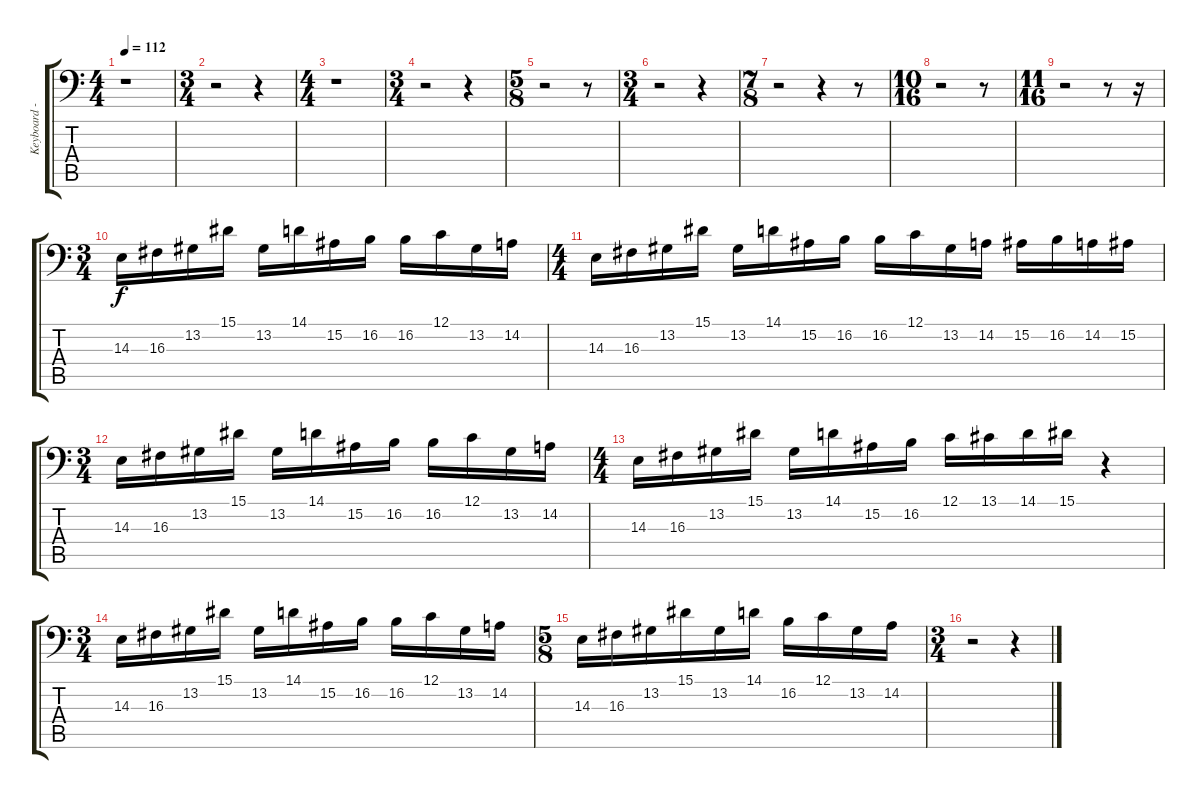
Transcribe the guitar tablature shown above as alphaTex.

\track ("Keyboard - Jordan Rudess" "Keyboard -") {instrument acousticgrandpiano}
\staff {score tabs}
\tuning (C3 G2 D2 A1 E1 B0) {hide}
\ts (4 4)
\tempo 112
\clef f4
\ks c
r.1{dy f} |
\ts (3 4)
r.2 r.4 |
\ts (4 4)
r.1 |
\ts (3 4)
r.2 r.4 |
\ts (5 8)
r.2 r.8 |
\ts (3 4)
r.2 r.4 |
\ts (7 8)
r.2 r.4 r.8 |
\ts (10 16)
r.2 r.8 |
\ts (11 16)
r.2 r.8 r.16 |
\ts (3 4)
14.3.16 16.3.16 13.2.16 15.1.16 13.2.16 14.1.16 15.2.16 16.2.16 16.2.16 12.1.16 13.2.16 14.2.16 |
\ts (4 4)
14.3.16 16.3.16 13.2.16 15.1.16 13.2.16 14.1.16 15.2.16 16.2.16 16.2.16 12.1.16 13.2.16 14.2.16 15.2.16 16.2.16 14.2.16 15.2.16 |
\ts (3 4)
14.3.16 16.3.16 13.2.16 15.1.16 13.2.16 14.1.16 15.2.16 16.2.16 16.2.16 12.1.16 13.2.16 14.2.16 |
\ts (4 4)
14.3.16 16.3.16 13.2.16 15.1.16 13.2.16 14.1.16 15.2.16 16.2.16 12.1.16 13.1.16 14.1.16 15.1.16 r.4 |
\ts (3 4)
14.3.16 16.3.16 13.2.16 15.1.16 13.2.16 14.1.16 15.2.16 16.2.16 16.2.16 12.1.16 13.2.16 14.2.16 |
\ts (5 8)
14.3.16 16.3.16 13.2.16 15.1.16 13.2.16 14.1.16 16.2.16 12.1.16 13.2.16 14.2.16 |
\ts (3 4)
r.2 r.4
